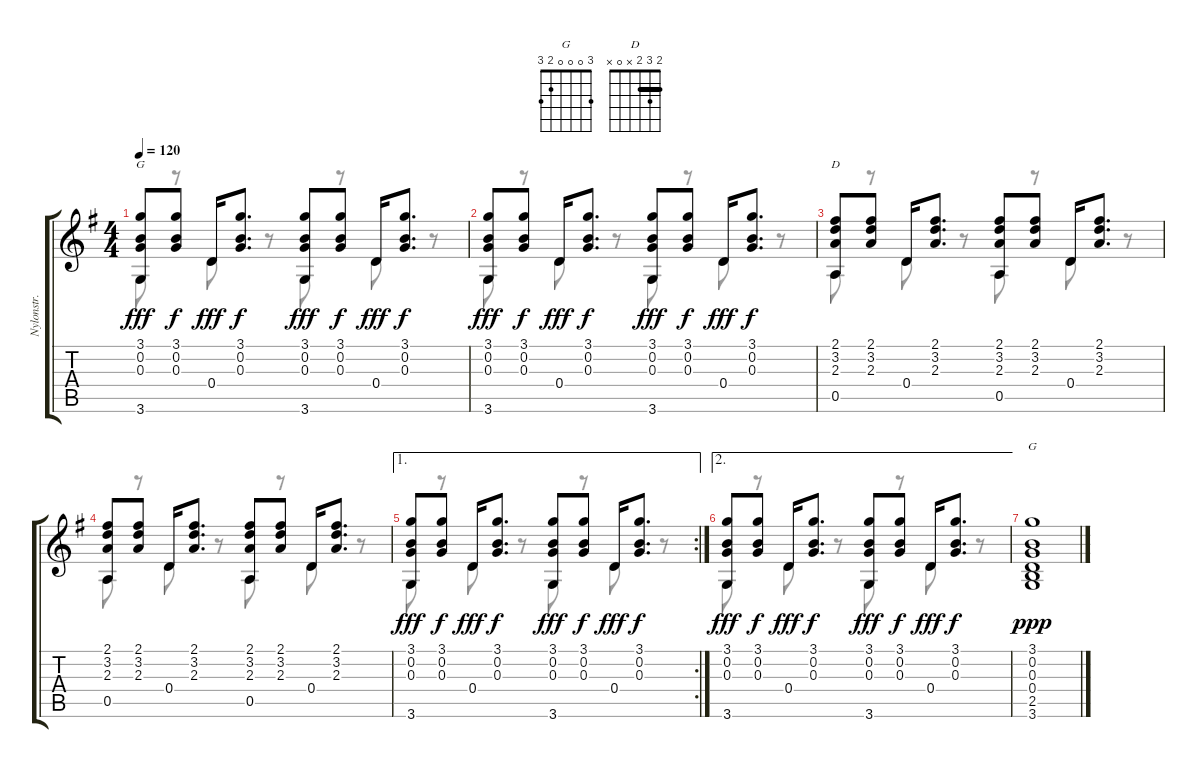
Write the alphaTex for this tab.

\track (" Nylonstr. Gt*recorded" " Nylonstr.") {instrument acousticguitarsteel}
\staff {score tabs}
\tuning (E4 B3 G3 D3 A2 E2) {hide}
\chord ("G" 3 0 0 x x 3)
\chord ("D" 2 3 2 x 0 x) {barre 2}
\chord ("G" 3 0 0 0 2 3)
\voice
\ts (4 4)
\tempo 120
\clef g2
\ks g
(3.1 0.2 0.3 3.6).8{ch "G" dy fff} (3.1 0.2 0.3).8{dy f} 0.4.16{dy fff} (3.1 0.2 0.3).8{d dy f} (3.1 0.2 0.3 3.6).8{dy fff} (3.1 0.2 0.3).8{dy f} 0.4.16{dy fff} (3.1 0.2 0.3).8{d dy f} |
(3.1 0.2 0.3 3.6).8{dy fff} (3.1 0.2 0.3).8{dy f} 0.4.16{dy fff} (3.1 0.2 0.3).8{d dy f} (3.1 0.2 0.3 3.6).8{dy fff} (3.1 0.2 0.3).8{dy f} 0.4.16{dy fff} (3.1 0.2 0.3).8{d dy f} |
(2.1 3.2 2.3 0.5).8{ch "D"} (2.1 3.2 2.3).8 0.4.16 (2.1 3.2 2.3).8{d} (2.1 3.2 2.3 0.5).8 (2.1 3.2 2.3).8 0.4.16 (2.1 3.2 2.3).8{d} |
(2.1 3.2 2.3 0.5).8 (2.1 3.2 2.3).8 0.4.16 (2.1 3.2 2.3).8{d} (2.1 3.2 2.3 0.5).8 (2.1 3.2 2.3).8 0.4.16 (2.1 3.2 2.3).8{d} |
\ae 1
\rc 2
(3.1 0.2 0.3 3.6).8{dy fff} (3.1 0.2 0.3).8{dy f} 0.4.16{dy fff} (3.1 0.2 0.3).8{d dy f} (3.1 0.2 0.3 3.6).8{dy fff} (3.1 0.2 0.3).8{dy f} 0.4.16{dy fff} (3.1 0.2 0.3).8{d dy f} |
\ae 2
(3.1 0.2 0.3 3.6).8{dy fff} (3.1 0.2 0.3).8{dy f} 0.4.16{dy fff} (3.1 0.2 0.3).8{d dy f} (3.1 0.2 0.3 3.6).8{dy fff} (3.1 0.2 0.3).8{dy f} 0.4.16{dy fff} (3.1 0.2 0.3).8{d dy f} |
(3.1 0.2 0.3 0.4 2.5 3.6).1{ch "G" dy ppp}
\voice
\clef g2
\ottava regular
\simile none
\ks g
3.6.8{dy fff} r.8 0.4.8 r.8 3.6.8 r.8 0.4.8 r.8 |
3.6.8 r.8 0.4.8 r.8 3.6.8 r.8 0.4.8 r.8 |
0.5.8 r.8 0.4.8 r.8 0.5.8 r.8 0.4.8 r.8 |
0.5.8 r.8 0.4.8 r.8 0.5.8 r.8 0.4.8 r.8 |
3.6.8 r.8 0.4.8 r.8 3.6.8 r.8 0.4.8 r.8 |
3.6.8 r.8 0.4.8 r.8 3.6.8 r.8 0.4.8 r.8 |
